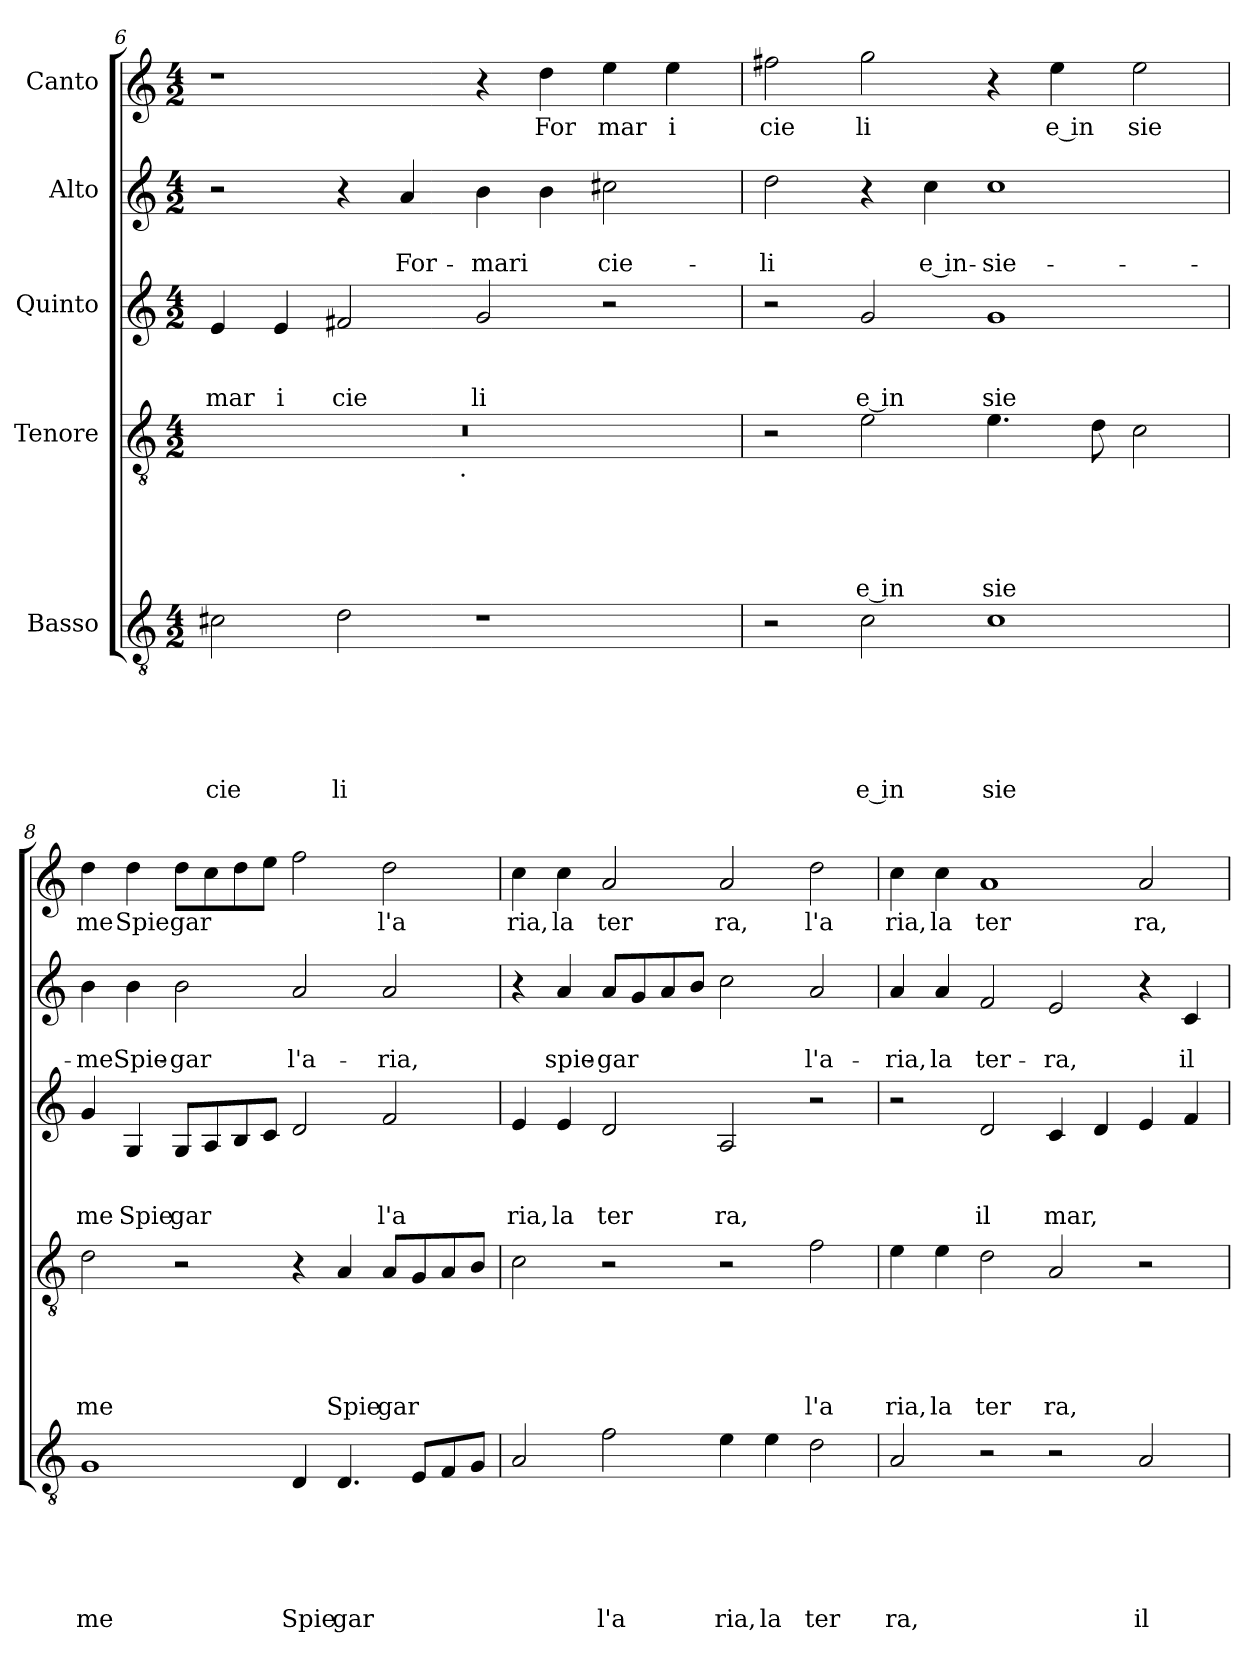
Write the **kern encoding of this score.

**kern	**text	**text	**text	**text	**text	**text	**kern	**text	**text	**text	**text	**text	**kern	**text	**text	**text	**kern	**text	**text	**kern	**text
*part5	*part5	*part5	*part5	*part5	*part5	*part5	*part4	*part4	*part4	*part4	*part4	*part4	*part3	*part3	*part3	*part3	*part2	*part2	*part2	*part1	*part1
*staff5	*staff5	*staff5	*staff5	*staff5	*staff5	*staff5	*staff4	*staff4	*staff4	*staff4	*staff4	*staff4	*staff3	*staff3	*staff3	*staff3	*staff2	*staff2	*staff2	*staff1	*staff1
*I"Basso	*	*	*	*	*	*	*I"Tenore	*	*	*	*	*	*I"Quinto	*	*	*	*I"Alto	*	*	*I"Canto	*
!!LO:LB:g=z
*clefGv2	*	*	*	*	*	*	*clefGv2	*	*	*	*	*	*clefG2	*	*	*	*clefG2	*	*	*clefG2	*
*k[]	*	*	*	*	*	*	*k[]	*	*	*	*	*	*k[]	*	*	*	*k[]	*	*	*k[]	*
*C:	*	*	*	*	*	*	*C:	*	*	*	*	*	*C:	*	*	*	*C:	*	*	*C:	*
*M4/2	*	*	*	*	*	*	*M4/2	*	*	*	*	*	*M4/2	*	*	*	*M4/2	*	*	*M4/2	*
=6	=6	=6	=6	=6	=6	=6	=6	=6	=6	=6	=6	=6	=6	=6	=6	=6	=6	=6	=6	=6	=6
!	!	!	!	!	!	!LO:LY:b	!	!	!	!	!	!	!	!	!	!LO:LY:b	!	!	!	!	!
*	*	*	*	*	*	*	*^	*	*	*	*	*	*	*	*	*	*	*	*	*	*
2c#X\	.	.	.	.	.	cie	0r	2ryy	.	.	.	.	.	4e/	.	.	-mar	2r	.	.	1r	.
!	!	!	!	!	!	!	!	!	!	!	!	!	!	!	!	!	!LO:LY:b	!	!	!	!	!
.	.	.	.	.	.	.	.	.	.	.	.	.	.	4e/	.	.	i	.	.	.	.	.
!	!	!	!	!	!	!LO:LY:b	!	!	!	!	!	!	!	!	!	!	!LO:LY:b	!	!	!	!	!
2d\	.	.	.	.	.	li	.	4...ryy	.	.	.	.	.	2f#X/	.	.	cie	4r	.	.	.	.
!	!	!	!	!	!	!	!	!	!	!	!	!	!	!	!	!	!	!	!	!LO:LY:b	!	!
.	.	.	.	.	.	.	.	.	.	.	.	.	.	.	.	.	.	4a/	.	For-	.	.
!	!	!	!	!	!	!	!	!LO:TX:b:t=.	!	!	!	!	!	!	!	!	!	!	!	!	!	!
.	.	.	.	.	.	.	.	1ryy	.	.	.	.	.	.	.	.	.	.	.	.	.	.
!	!	!	!	!	!	!	!	!	!	!	!	!	!	!	!	!	!LO:LY:b	!	!	!LO:LY:b	!	!
1r	.	.	.	.	.	.	.	.	.	.	.	.	.	2g/	.	.	li	4b\	.	-mari	4r	.
!	!	!	!	!	!	!	!	!	!	!	!	!	!	!	!	!	!	!	!	!	!	!LO:LY:b
.	.	.	.	.	.	.	.	.	.	.	.	.	.	.	.	.	.	4b\	.	.	4dd\	For
!	!	!	!	!	!	!	!	!	!	!	!	!	!	!	!	!	!	!	!	!LO:LY:b	!	!LO:LY:b
.	.	.	.	.	.	.	.	.	.	.	.	.	.	2r	.	.	.	2cc#X\	.	cie-	4ee\	mar
!	!	!	!	!	!	!	!	!	!	!	!	!	!	!	!	!	!	!	!	!	!	!LO:LY:b
.	.	.	.	.	.	.	.	.	.	.	.	.	.	.	.	.	.	.	.	.	4ee\	i
.	.	.	.	.	.	.	.	32ryy	.	.	.	.	.	.	.	.	.	.	.	.	.	.
=7	=7	=7	=7	=7	=7	=7	=7	=7	=7	=7	=7	=7	=7	=7	=7	=7	=7	=7	=7	=7	=7	=7
!	!	!	!	!	!	!	!	!	!	!	!	!	!	!	!	!	!	!	!	!LO:LY:b	!	!LO:LY:b
*	*	*	*	*	*	*	*v	*v	*	*	*	*	*	*	*	*	*	*	*	*	*	*
2r	.	.	.	.	.	.	2r	.	.	.	.	.	2r	.	.	.	2dd\	.	-li	2ff#X\	cie
!	!	!	!	!	!	!LO:LY:b:rj	!	!	!	!	!	!LO:LY:b:rj	!	!	!	!LO:LY:b:rj	!	!	!	!	!LO:LY:b
2c\	.	.	.	.	.	e in	2e\	.	.	.	.	e in	2g/	.	.	e in	4r	.	.	2gg\	li
!	!	!	!	!	!	!	!	!	!	!	!	!	!	!	!	!	!	!	!LO:LY:b:rj	!	!
.	.	.	.	.	.	.	.	.	.	.	.	.	.	.	.	.	4cc\	.	e in-	.	.
!	!	!	!	!	!	!LO:LY:b	!	!	!	!	!	!LO:LY:b	!	!	!	!LO:LY:b	!	!	!LO:LY:b	!	!
1c	.	.	.	.	.	sie	4.e\	.	.	.	.	sie	1g	.	.	sie	1cc	.	-sie-	4r	.
!	!	!	!	!	!	!	!	!	!	!	!	!	!	!	!	!	!	!	!	!	!LO:LY:b:rj
.	.	.	.	.	.	.	.	.	.	.	.	.	.	.	.	.	.	.	.	4ee\	e in
.	.	.	.	.	.	.	8d\	.	.	.	.	.	.	.	.	.	.	.	.	.	.
!	!	!	!	!	!	!	!	!	!	!	!	!	!	!	!	!	!	!	!	!	!LO:LY:b
.	.	.	.	.	.	.	2c\	.	.	.	.	.	.	.	.	.	.	.	.	2ee\	sie
=8	=8	=8	=8	=8	=8	=8	=8	=8	=8	=8	=8	=8	=8	=8	=8	=8	=8	=8	=8	=8	=8
!	!	!	!	!	!	!LO:LY:b	!	!	!	!	!	!LO:LY:b	!	!	!	!LO:LY:b	!	!	!LO:LY:b	!	!LO:LY:b
1G	.	.	.	.	.	me	2d\	.	.	.	.	me	4g/	.	.	me	4b\	.	-me	4dd\	me
!	!	!	!	!	!	!	!	!	!	!	!	!	!	!	!	!LO:LY:b	!	!	!LO:LY:b	!	!LO:LY:b
.	.	.	.	.	.	.	.	.	.	.	.	.	4G/	.	.	Spie	4b\	.	Spie-	4dd\	Spie
!	!	!	!	!	!	!	!	!	!	!	!	!	!	!	!	!LO:LY:b	!	!	!LO:LY:b	!	!LO:LY:b
.	.	.	.	.	.	.	2r	.	.	.	.	.	8G/L	.	.	gar	2b\	.	-gar	8dd\L	gar
.	.	.	.	.	.	.	.	.	.	.	.	.	8A/	.	.	.	.	.	.	8cc\	.
.	.	.	.	.	.	.	.	.	.	.	.	.	8B/	.	.	.	.	.	.	8dd\	.
.	.	.	.	.	.	.	.	.	.	.	.	.	8c/J	.	.	.	.	.	.	8ee\J	.
!	!	!	!	!	!	!LO:LY:b	!	!	!	!	!	!	!	!	!	!	!	!	!LO:LY:b	!	!
4D/	.	.	.	.	.	Spie	4r	.	.	.	.	.	2d/	.	.	.	2a/	.	l'a-	2ff\	.
!	!	!	!	!	!	!LO:LY:b	!	!	!	!	!	!LO:LY:b	!	!	!	!	!	!	!	!	!
4.D/	.	.	.	.	.	gar	4A/	.	.	.	.	Spie	.	.	.	.	.	.	.	.	.
!	!	!	!	!	!	!	!	!	!	!	!	!LO:LY:b	!	!	!	!LO:LY:b	!	!	!LO:LY:b	!	!LO:LY:b
.	.	.	.	.	.	.	8A/L	.	.	.	.	gar	2f/	.	.	l'a	2a/	.	-ria,	2dd\	l'a
8E/L	.	.	.	.	.	.	8G/	.	.	.	.	.	.	.	.	.	.	.	.	.	.
8F/	.	.	.	.	.	.	8A/	.	.	.	.	.	.	.	.	.	.	.	.	.	.
8G/J	.	.	.	.	.	.	8B/J	.	.	.	.	.	.	.	.	.	.	.	.	.	.
=9	=9	=9	=9	=9	=9	=9	=9	=9	=9	=9	=9	=9	=9	=9	=9	=9	=9	=9	=9	=9	=9
!	!	!	!	!	!	!	!	!	!	!	!	!	!	!	!	!LO:LY:b	!	!	!	!	!LO:LY:b
2A/	.	.	.	.	.	.	2c\	.	.	.	.	.	4e/	.	.	ria,	4r	.	.	4cc\	ria,
!	!	!	!	!	!	!	!	!	!	!	!	!	!	!	!	!LO:LY:b	!	!	!LO:LY:b	!	!LO:LY:b
.	.	.	.	.	.	.	.	.	.	.	.	.	4e/	.	.	la	4a/	.	spie-	4cc\	la
!	!	!	!	!	!	!LO:LY:b	!	!	!	!	!	!	!	!	!	!LO:LY:b	!	!	!LO:LY:b	!	!LO:LY:b
2f\	.	.	.	.	.	l'a	2r	.	.	.	.	.	2d/	.	.	ter	8a/L	.	-gar	2a/	ter
.	.	.	.	.	.	.	.	.	.	.	.	.	.	.	.	.	8g/	.	.	.	.
.	.	.	.	.	.	.	.	.	.	.	.	.	.	.	.	.	8a/	.	.	.	.
.	.	.	.	.	.	.	.	.	.	.	.	.	.	.	.	.	8b/J	.	.	.	.
!	!	!	!	!	!	!LO:LY:b	!	!	!	!	!	!	!	!	!	!LO:LY:b	!	!	!	!	!LO:LY:b
4e\	.	.	.	.	.	ria,	2r	.	.	.	.	.	2A/	.	.	ra,	2cc\	.	.	2a/	ra,
!	!	!	!	!	!	!LO:LY:b	!	!	!	!	!	!	!	!	!	!	!	!	!	!	!
4e\	.	.	.	.	.	la	.	.	.	.	.	.	.	.	.	.	.	.	.	.	.
!	!	!	!	!	!	!LO:LY:b	!	!	!	!	!	!LO:LY:b	!	!	!	!	!	!	!LO:LY:b	!	!LO:LY:b
2d\	.	.	.	.	.	ter	2f\	.	.	.	.	l'a	2r	.	.	.	2a/	.	l'a-	2dd\	l'a
=10	=10	=10	=10	=10	=10	=10	=10	=10	=10	=10	=10	=10	=10	=10	=10	=10	=10	=10	=10	=10	=10
!	!	!	!	!	!	!LO:LY:b	!	!	!	!	!	!LO:LY:b	!	!	!	!	!	!	!LO:LY:b	!	!LO:LY:b
2A/	.	.	.	.	.	ra,	4e\	.	.	.	.	ria,	2r	.	.	.	4a/	.	-ria,	4cc\	ria,
!	!	!	!	!	!	!	!	!	!	!	!	!LO:LY:b	!	!	!	!	!	!	!LO:LY:b	!	!LO:LY:b
.	.	.	.	.	.	.	4e\	.	.	.	.	la	.	.	.	.	4a/	.	la	4cc\	la
!	!	!	!	!	!	!	!	!	!	!	!	!LO:LY:b	!	!	!	!LO:LY:b	!	!	!LO:LY:b	!	!LO:LY:b
2r	.	.	.	.	.	.	2d\	.	.	.	.	ter	2d/	.	.	il	2f/	.	ter-	1a	ter
!	!	!	!	!	!	!	!	!	!	!	!	!LO:LY:b	!	!	!	!LO:LY:b	!	!	!LO:LY:b	!	!
2r	.	.	.	.	.	.	2A/	.	.	.	.	ra,	4c/	.	.	mar,	2e/	.	-ra,	.	.
.	.	.	.	.	.	.	.	.	.	.	.	.	4d/	.	.	.	.	.	.	.	.
!	!	!	!	!	!	!LO:LY:b	!	!	!	!	!	!	!	!	!	!	!	!	!	!	!LO:LY:b
2A/	.	.	.	.	.	il	2r	.	.	.	.	.	4e/	.	.	.	4r	.	.	2a/	ra,
!	!	!	!	!	!	!	!	!	!	!	!	!	!	!	!	!	!	!	!LO:LY:b	!	!
.	.	.	.	.	.	.	.	.	.	.	.	.	4f/	.	.	.	4c/	.	il	.	.
=	=	=	=	=	=	=	=	=	=	=	=	=	=	=	=	=	=	=	=	=	=
*-	*-	*-	*-	*-	*-	*-	*-	*-	*-	*-	*-	*-	*-	*-	*-	*-	*-	*-	*-	*-	*-
